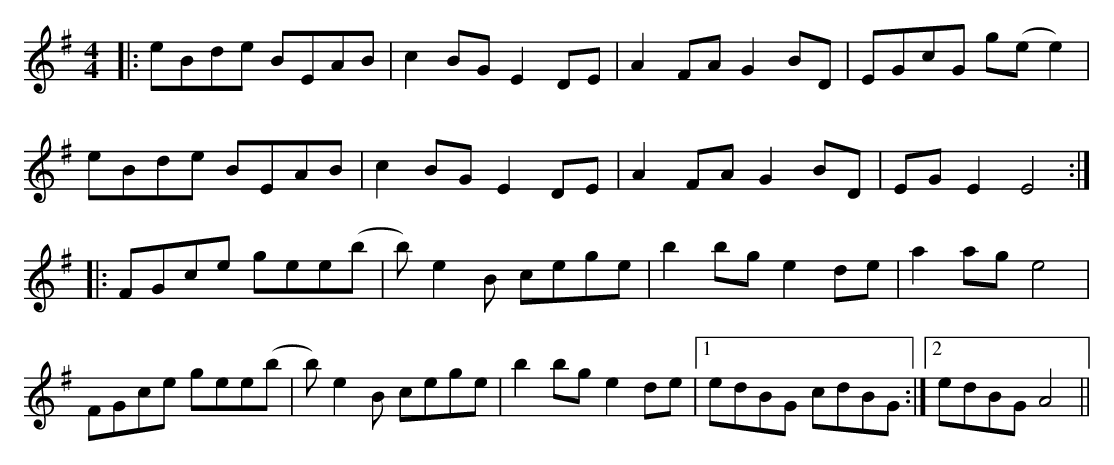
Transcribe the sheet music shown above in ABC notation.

X:1
M:4/4
K:G
|:eBde BEAB | c2 BG E2 DE | A2 FA G2 BD | EGcG g(e e2) |
eBde BEAB | c2 BG E2 DE | A2 FA G2 BD | EG E2 E4 :|
|:FGce gee(b | b) e2 B cege | b2 bg e2 de | a2 ag e4 |
FGce gee(b | b) e2 B cege | b2 bg e2 de |1 edBG cdBG :|2 edBG A4 ||
